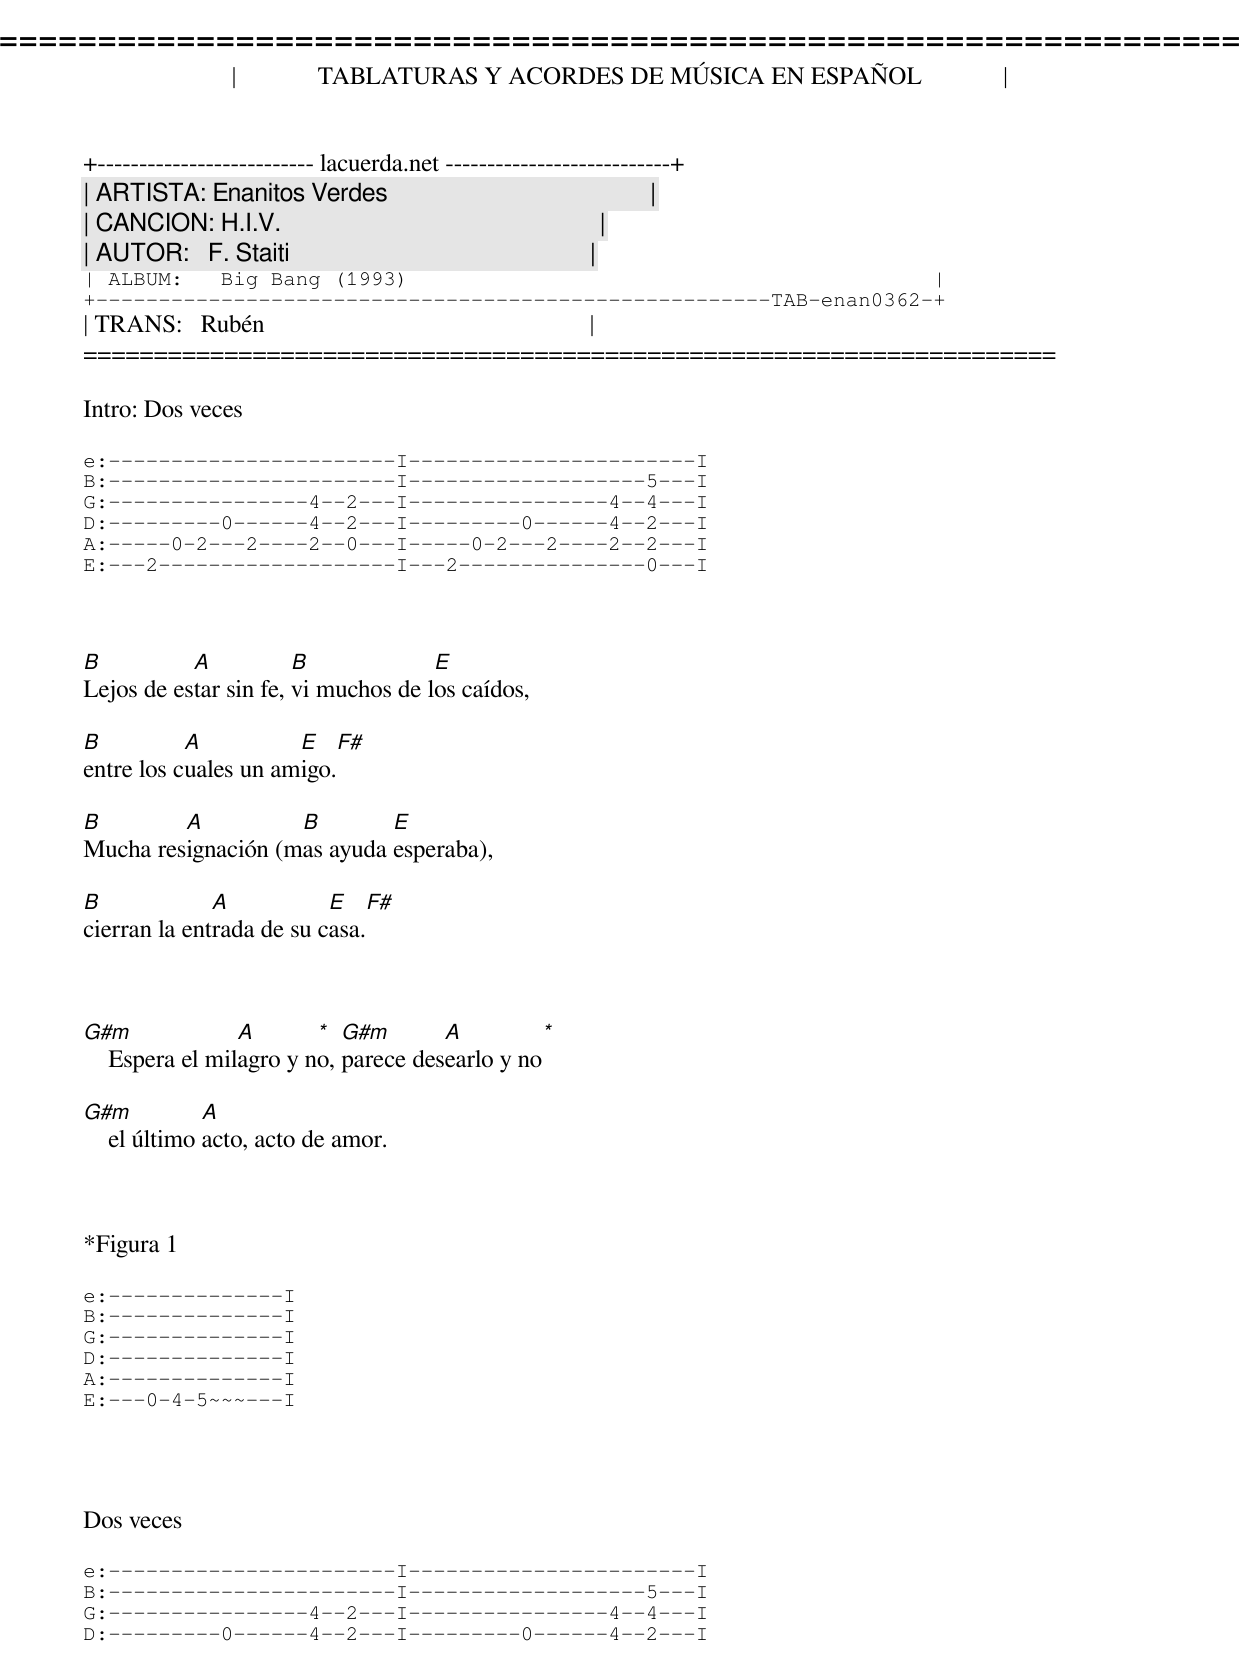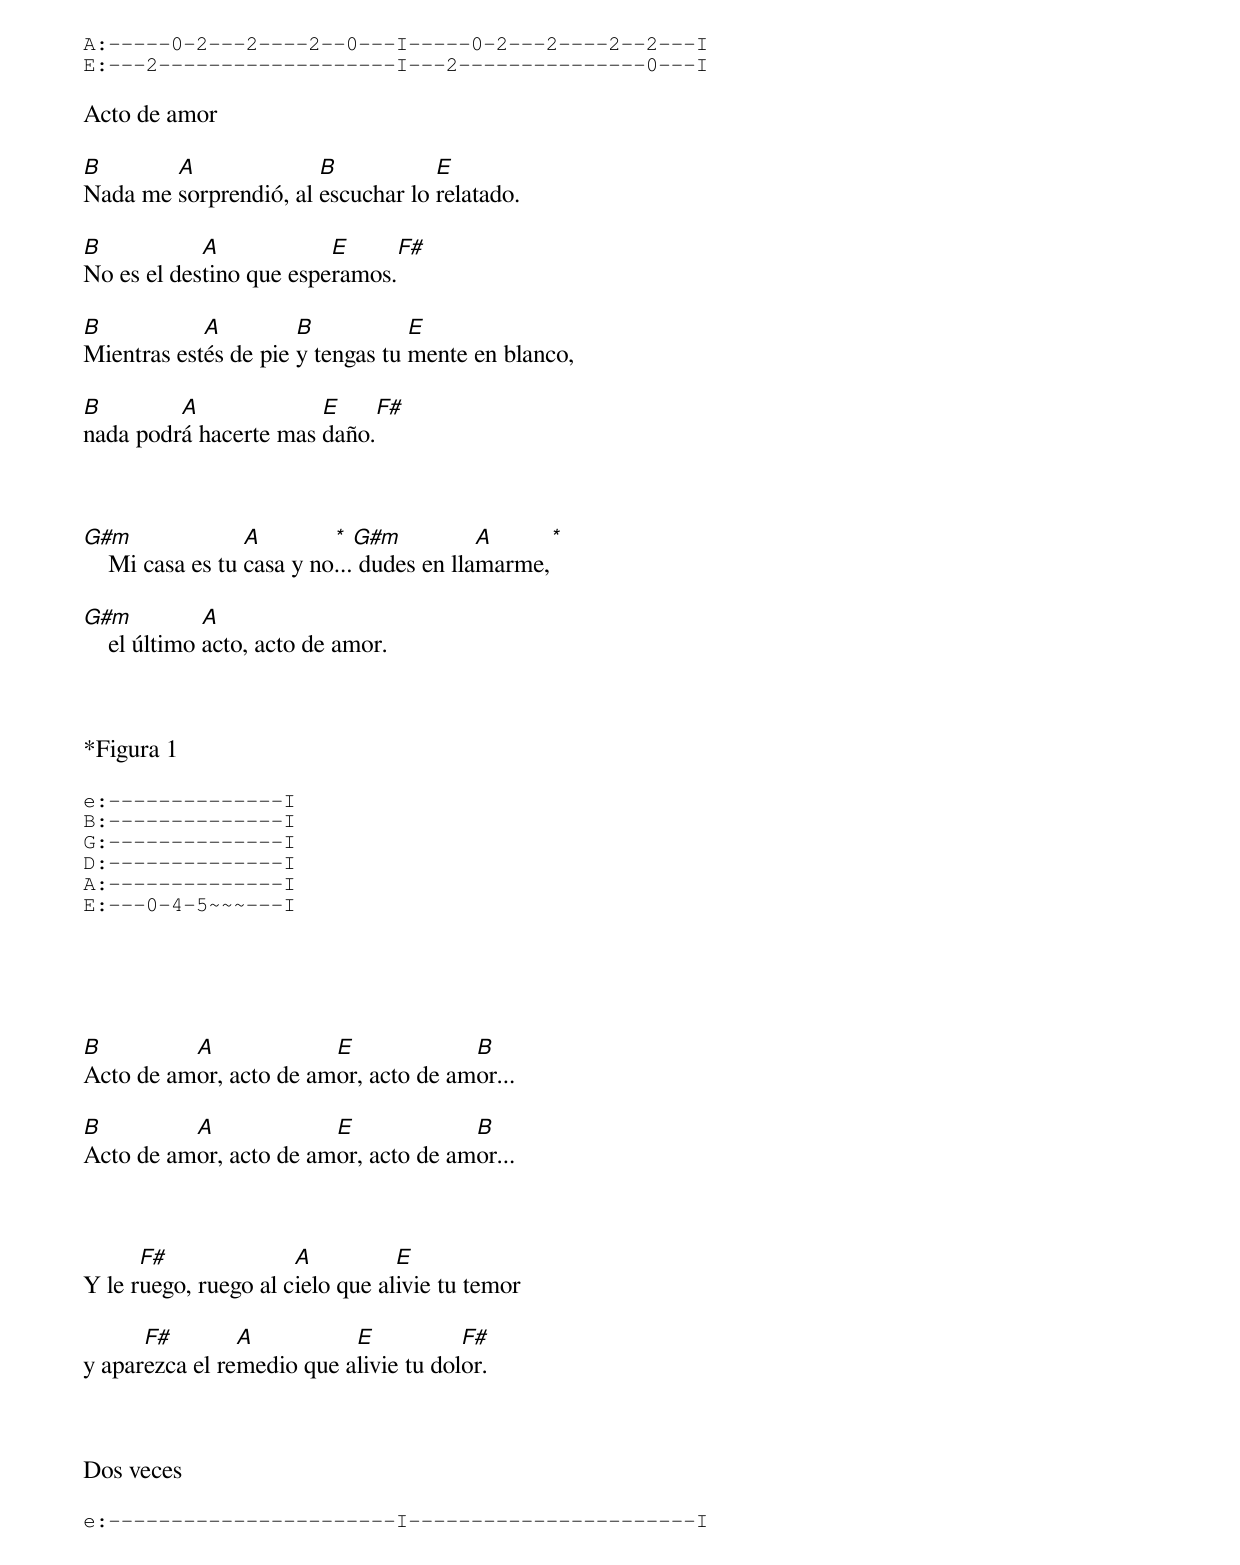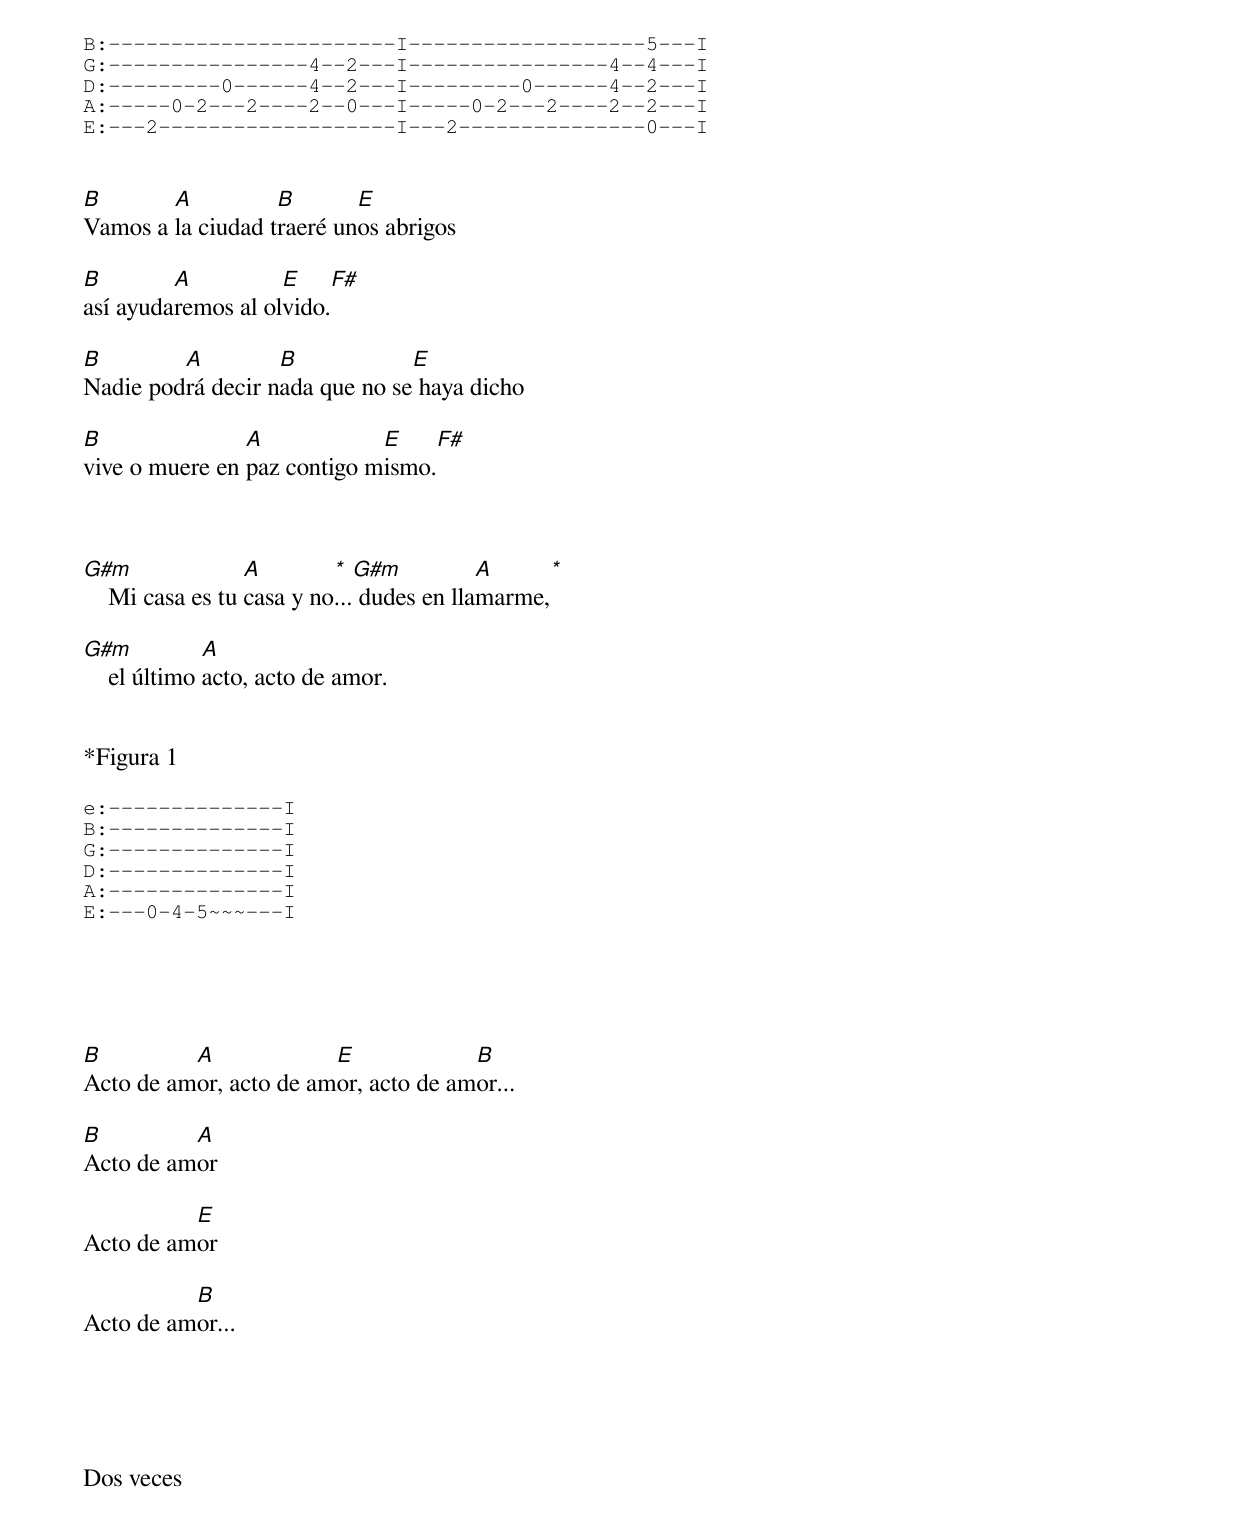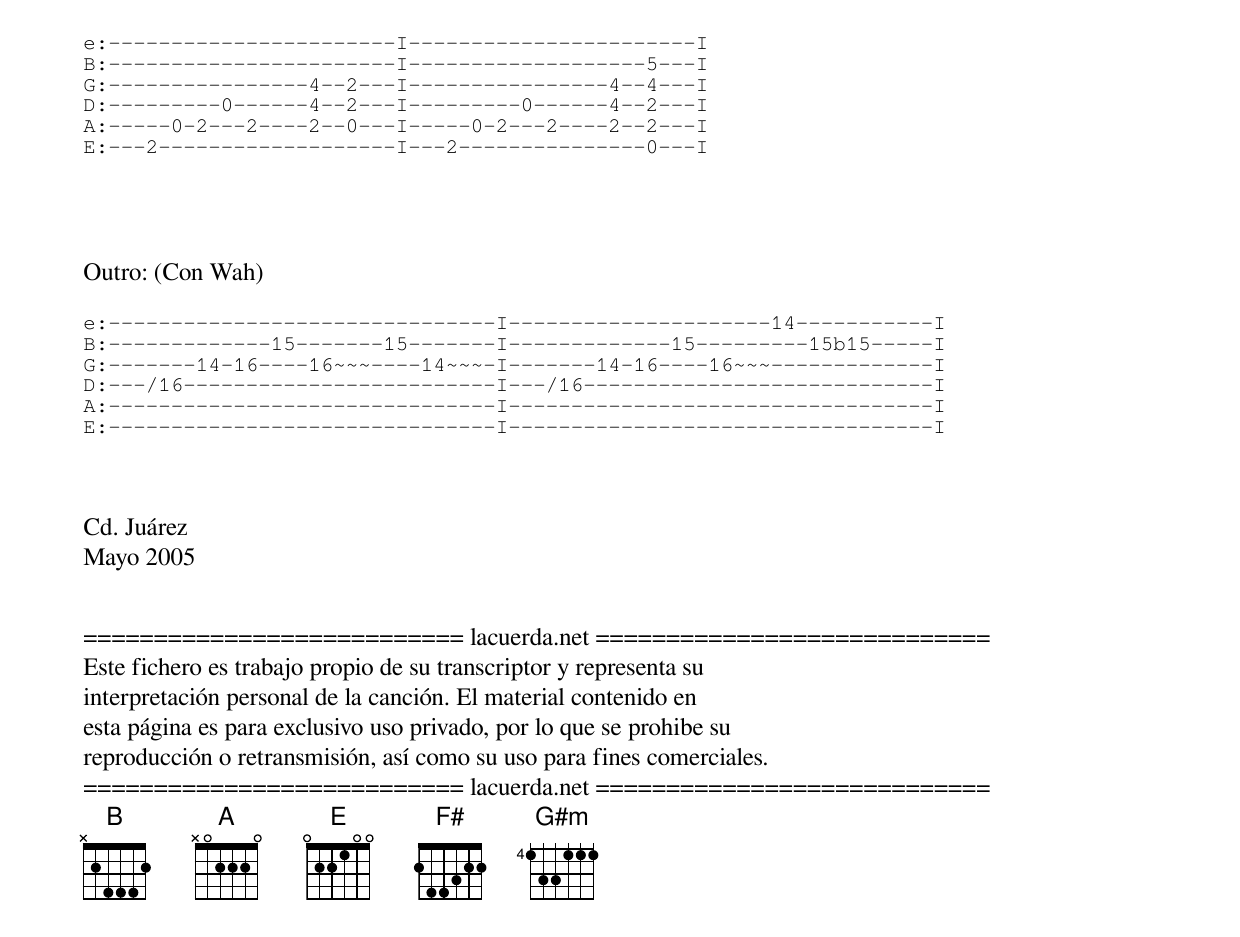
=====================================================================
|             TABLATURAS Y ACORDES DE MÚSICA EN ESPAÑOL             |
+-------------------------- lacuerda.net ---------------------------+
| ARTISTA: Enanitos Verdes                                          |
| CANCION: H.I.V.                                                   |
| AUTOR:   F. Staiti                                                |
| ALBUM:   Big Bang (1993)                                          |
+------------------------------------------------------TAB-enan0362-+
| TRANS:   Rubén                                                    |
=====================================================================

Intro: Dos veces

e:-----------------------I-----------------------I
B:-----------------------I-------------------5---I
G:----------------4--2---I----------------4--4---I
D:---------0------4--2---I---------0------4--2---I
A:-----0-2---2----2--0---I-----0-2---2----2--2---I
E:---2-------------------I---2---------------0---I



B          A           B             E
Lejos de estar sin fe, vi muchos de los caídos,

B          A          E    F#
entre los cuales un amigo.

B        A          B        E
Mucha resignación (mas ayuda esperaba),

B             A           E    F#
cierran la entrada de su casa.



G#m              A       *  G#m       A           *
    Espera el milagro y no, parece desearlo y no

G#m           A
    el último acto, acto de amor.



*Figura 1

e:--------------I
B:--------------I
G:--------------I
D:--------------I
A:--------------I
E:---0-4-5~~~---I




Dos veces

e:-----------------------I-----------------------I
B:-----------------------I-------------------5---I
G:----------------4--2---I----------------4--4---I
D:---------0------4--2---I---------0------4--2---I
A:-----0-2---2----2--0---I-----0-2---2----2--2---I
E:---2-------------------I---2---------------0---I

Acto de amor

B       A              B           E
Nada me sorprendió, al escuchar lo relatado.

B           A            E      F#
No es el destino que esperamos.

B           A         B           E
Mientras estés de pie y tengas tu mente en blanco,

B        A             E     F#
nada podrá hacerte mas daño.



G#m               A        *  G#m          A     *
    Mi casa es tu casa y no... dudes en llamarme,

G#m           A
    el último acto, acto de amor.



*Figura 1

e:--------------I
B:--------------I
G:--------------I
D:--------------I
A:--------------I
E:---0-4-5~~~---I





B         A             E             B
Acto de amor, acto de amor, acto de amor...

B         A             E             B
Acto de amor, acto de amor, acto de amor...



      F#              A          E
Y le ruego, ruego al cielo que alivie tu temor

      F#        A          E           F#
y aparezca el remedio que alivie tu dolor.



Dos veces

e:-----------------------I-----------------------I
B:-----------------------I-------------------5---I
G:----------------4--2---I----------------4--4---I
D:---------0------4--2---I---------0------4--2---I
A:-----0-2---2----2--0---I-----0-2---2----2--2---I
E:---2-------------------I---2---------------0---I


B       A          B       E
Vamos a la ciudad traeré unos abrigos

B        A          E     F#
así ayudaremos al olvido.

B        A         B            E
Nadie podrá decir nada que no se haya dicho

B               A            E     F#
vive o muere en paz contigo mismo.



G#m               A        *  G#m          A     *
    Mi casa es tu casa y no... dudes en llamarme,

G#m           A
    el último acto, acto de amor.


*Figura 1

e:--------------I
B:--------------I
G:--------------I
D:--------------I
A:--------------I
E:---0-4-5~~~---I





B         A             E             B
Acto de amor, acto de amor, acto de amor...

B         A
Acto de amor

          E
Acto de amor

          B
Acto de amor...





Dos veces

e:-----------------------I-----------------------I
B:-----------------------I-------------------5---I
G:----------------4--2---I----------------4--4---I
D:---------0------4--2---I---------0------4--2---I
A:-----0-2---2----2--0---I-----0-2---2----2--2---I
E:---2-------------------I---2---------------0---I




Outro: (Con Wah)

e:-------------------------------I---------------------14-----------I
B:-------------15-------15-------I-------------15---------15b15-----I
G:-------14-16----16~~~----14~~~-I-------14-16----16~~~-------------I
D:---/16-------------------------I---/16----------------------------I
A:-------------------------------I----------------------------------I
E:-------------------------------I----------------------------------I



Cd. Juárez
Mayo 2005


=========================== lacuerda.net ============================
Este fichero es trabajo propio de su transcriptor y representa su
interpretación personal de la canción. El material contenido en
esta página es para exclusivo uso privado, por lo que se prohibe su
reproducción o retransmisión, así como su uso para fines comerciales.
=========================== lacuerda.net ============================
